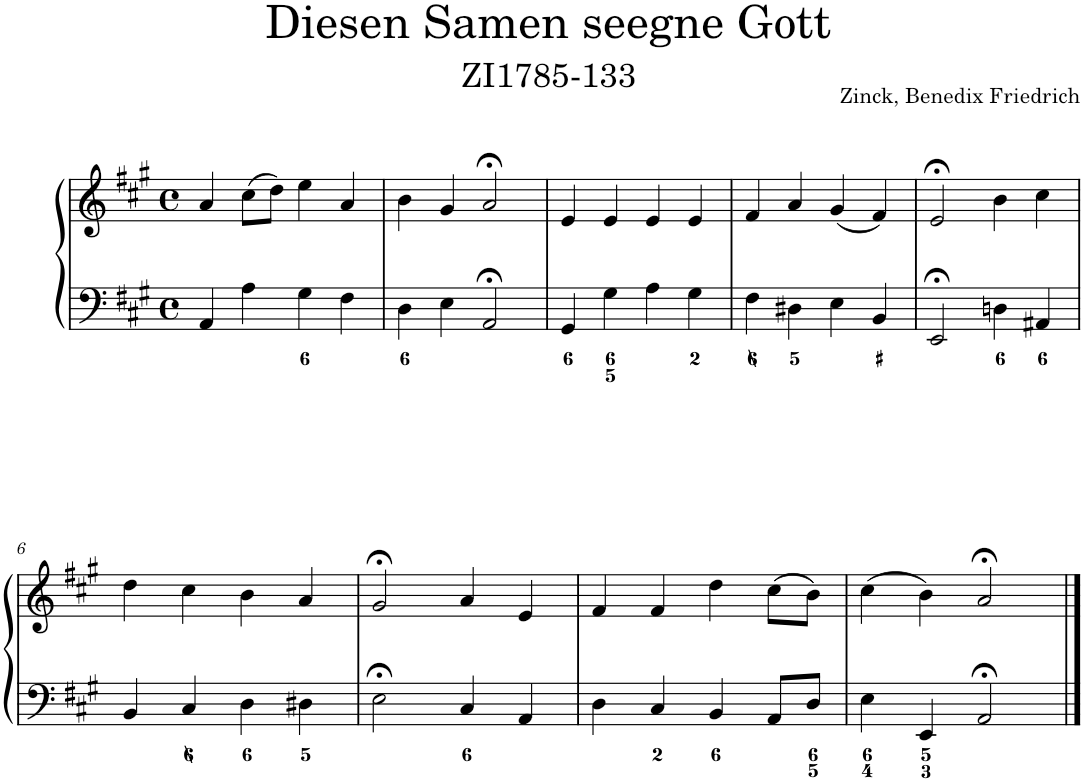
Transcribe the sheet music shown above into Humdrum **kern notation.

**kern	**kern
*part1	*part1
*staff2	*staff1
*I"Piano	*
*I'Pno.	*
*clefF4	*clefG2
*k[f#c#g#]	*k[f#c#g#]
*M4/4	*M4/4
*met(c)	*met(c)
=1	=1
4AA/	4a/
4A\	(8cc#\L
.	8dd\J)
4G#\	4ee\
4F#\	4a/
=2	=2
4D\	4b\
4E\	4g#/
2AA;</	2a;</
=3	=3
4GG#/	4e/
4G#\	4e/
4A\	4e/
4G#\	4e/
=4	=4
4F#\	4f#/
4D#X\	4a/
4E\	(4g#/
4BB/	4f#/)
=5	=5
2EE;</	2e;</
4Dn\	4b\
4AA#X/	4cc#\
!!LO:LB:g=z
=6	=6
4BB/	4dd\
4C#/	4cc#\
4D\	4b\
4D#X\	4a/
=7	=7
2E;<\	2g#;</
4C#/	4a/
4AA/	4e/
=8	=8
4D\	4f#/
4C#/	4f#/
4BB/	4dd\
8AA/L	(8cc#\L
8D/J	8b\J)
=9	=9
4E\	(4cc#\
4EE/	4b\)
2AA;</	2a;</
==	==
*-	*-
